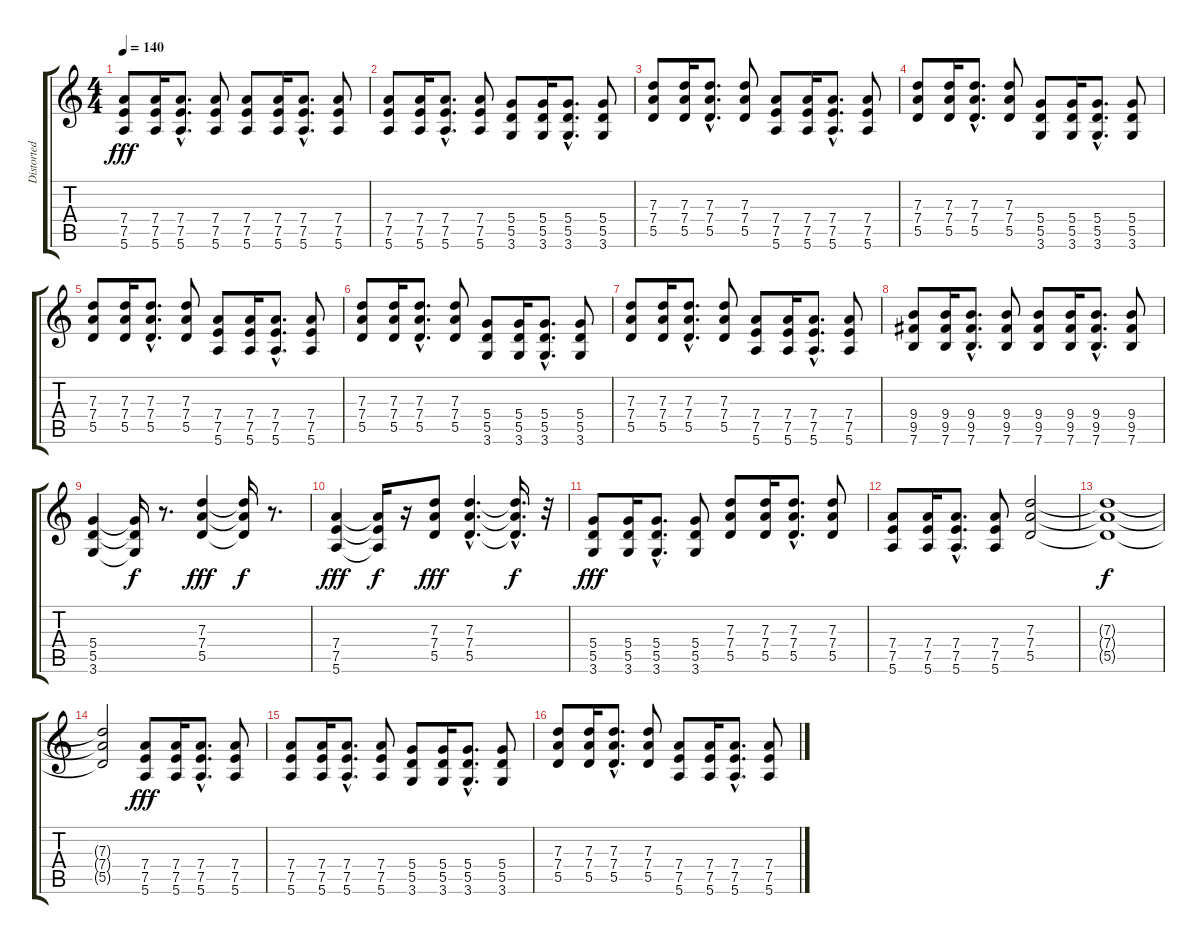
\track ("Distorted Guitar" "Distorted ") {instrument distortionguitar}
\staff {score tabs}
\tuning (E4 B3 G3 D3 A2 E2) {hide}
\ts (4 4)
\tempo 140
\clef g2
\ks c
(7.4 7.5 5.6).8{dy fff} (7.4 7.5 5.6).16 (7.4{hac} 7.5{hac} 5.6{hac}).8{d} (7.4 7.5 5.6).8 (7.4 7.5 5.6).8 (7.4 7.5 5.6).16 (7.4{hac} 7.5{hac} 5.6{hac}).8{d} (7.4 7.5 5.6).8 |
(7.4 7.5 5.6).8 (7.4 7.5 5.6).16 (7.4{hac} 7.5{hac} 5.6{hac}).8{d} (7.4 7.5 5.6).8 (5.4 5.5 3.6).8 (5.4 5.5 3.6).16 (5.4{hac} 5.5{hac} 3.6{hac}).8{d} (5.4 5.5 3.6).8 |
(7.3 7.4 5.5).8 (7.3 7.4 5.5).16 (7.3{hac} 7.4{hac} 5.5{hac}).8{d} (7.3 7.4 5.5).8 (7.4 7.5 5.6).8 (7.4 7.5 5.6).16 (7.4{hac} 7.5{hac} 5.6{hac}).8{d} (7.4 7.5 5.6).8 |
(7.3 7.4 5.5).8 (7.3 7.4 5.5).16 (7.3{hac} 7.4{hac} 5.5{hac}).8{d} (7.3 7.4 5.5).8 (5.4 5.5 3.6).8 (5.4 5.5 3.6).16 (5.4{hac} 5.5{hac} 3.6{hac}).8{d} (5.4 5.5 3.6).8 |
(7.3 7.4 5.5).8 (7.3 7.4 5.5).16 (7.3{hac} 7.4{hac} 5.5{hac}).8{d} (7.3 7.4 5.5).8 (7.4 7.5 5.6).8 (7.4 7.5 5.6).16 (7.4{hac} 7.5{hac} 5.6{hac}).8{d} (7.4 7.5 5.6).8 |
(7.3 7.4 5.5).8 (7.3 7.4 5.5).16 (7.3{hac} 7.4{hac} 5.5{hac}).8{d} (7.3 7.4 5.5).8 (5.4 5.5 3.6).8 (5.4 5.5 3.6).16 (5.4{hac} 5.5{hac} 3.6{hac}).8{d} (5.4 5.5 3.6).8 |
(7.3 7.4 5.5).8 (7.3 7.4 5.5).16 (7.3{hac} 7.4{hac} 5.5{hac}).8{d} (7.3 7.4 5.5).8 (7.4 7.5 5.6).8 (7.4 7.5 5.6).16 (7.4{hac} 7.5{hac} 5.6{hac}).8{d} (7.4 7.5 5.6).8 |
(9.4 9.5 7.6).8 (9.4 9.5 7.6).16 (9.4{hac} 9.5{hac} 7.6{hac}).8{d} (9.4 9.5 7.6).8 (9.4 9.5 7.6).8 (9.4 9.5 7.6).16 (9.4{hac} 9.5{hac} 7.6{hac}).8{d} (9.4 9.5 7.6).8 |
(5.4 5.5 3.6).4 (5.4{t} 5.5{t} 3.6{t}).16{dy f} r.8{d} (7.3 7.4 5.5).4{dy fff} (7.3{t} 7.4{t} 5.5{t}).16{dy f} r.8{d} |
(7.4 7.5 5.6).4{dy fff} (7.4{t} 7.5{t} 5.6{t}).16{dy f} r.16 (7.3 7.4 5.5).8{dy fff} (7.3{hac} 7.4{hac} 5.5{hac}).4{d} (7.3{hac t} 7.4{hac t} 5.5{hac t}).16{d dy f} r.32 |
(5.4 5.5 3.6).8{dy fff} (5.4 5.5 3.6).16 (5.4{hac} 5.5{hac} 3.6{hac}).8{d} (5.4 5.5 3.6).8 (7.3 7.4 5.5).8 (7.3 7.4 5.5).16 (7.3{hac} 7.4{hac} 5.5{hac}).8{d} (7.3 7.4 5.5).8 |
(7.4 7.5 5.6).8 (7.4 7.5 5.6).16 (7.4{hac} 7.5{hac} 5.6{hac}).8{d} (7.4 7.5 5.6).8 (7.3 7.4 5.5).2 |
(7.3{t} 7.4{t} 5.5{t}).1{dy f} |
(7.3{t} 7.4{t} 5.5{t}).2 (7.4 7.5 5.6).8{dy fff volume 8} (7.4 7.5 5.6).16 (7.4{hac} 7.5{hac} 5.6{hac}).8{d} (7.4 7.5 5.6).8 |
(7.4 7.5 5.6).8 (7.4 7.5 5.6).16 (7.4{hac} 7.5{hac} 5.6{hac}).8{d} (7.4 7.5 5.6).8 (5.4 5.5 3.6).8 (5.4 5.5 3.6).16 (5.4{hac} 5.5{hac} 3.6{hac}).8{d} (5.4 5.5 3.6).8 |
(7.3 7.4 5.5).8 (7.3 7.4 5.5).16 (7.3{hac} 7.4{hac} 5.5{hac}).8{d} (7.3 7.4 5.5).8 (7.4 7.5 5.6).8 (7.4 7.5 5.6).16 (7.4{hac} 7.5{hac} 5.6{hac}).8{d} (7.4 7.5 5.6).8
